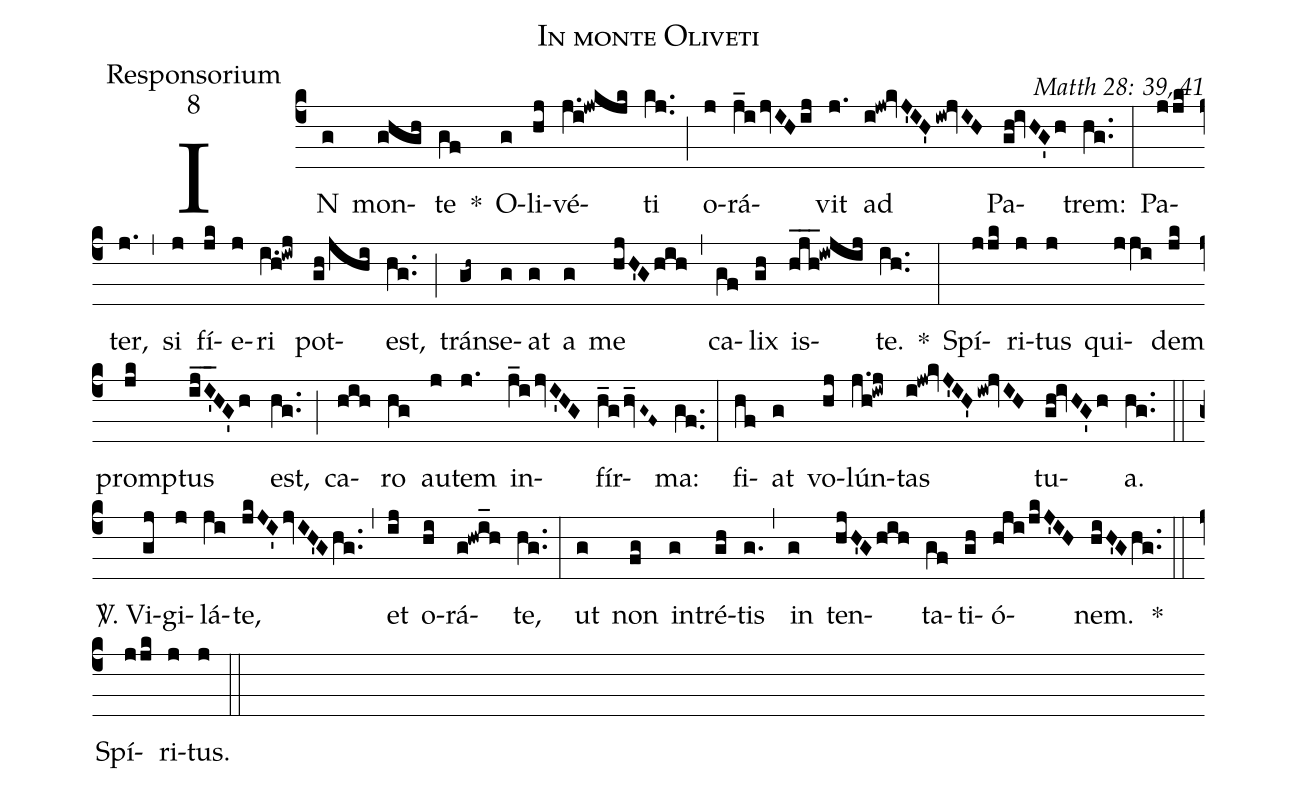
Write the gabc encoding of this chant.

name: In monte Oliveti;
office-part: Responsorium;
mode: 8;
commentary: Matth 28: 39, 41;
%%
(c4) IN(g) mon(ghgh)te(gf) *() O(g)li(hj)vé(j.i!jwkjk)ti(kj..) (;) o(j)rá(j_ijvIHij)vit(j.) ad(i!jw!kvJ'IH'iw!jvIH) Pa(gh!ivHG'h)trem:(hg..) (:)
Pa(jjk)ter,(j.) (,) si(j) fí(jk)e(j)ri(i.h!iwj) pot(gh/jhi)est,(hg..) (;) tráns(gh~)e(g)at(g) a(g) me(hjH'Ghih) (,) ca(gf)lix(gh) is(hjh___!iwjij)te.(ih..) *(:)
Spí(jjk)ri(j)tus(j) qui(jji)dem(jk) promp(jk)tus(ij_I'_HG'h) est,(hg..) (;) ca(hih)ro(hg) au(j)tem(j.) in(j_ijvI'HG)fír(h_ghv_G~F~)ma:(gf..) (:)
fi(hf)at(g) vo(hj)lún(j.h!iwj)tas(i!jw!kvJ'IH'iw!jvIH) tu(gh!ivHG'h)a.(hg..) (::)
<sp>V/</sp>. Vi(gj)gi(j)lá(ji)te,(jkJI'jvIH'Ghg..) (,) et(ij) o(hi)rá(g!hwi_h)te,(hg..) (:)
ut(g) non(fg) in(g)tré(gh)tis(g.) (,) in(g) ten(hjH'Ghih)ta(gf)ti(gh)ó(hji/jkJ'IH)nem.(hiH'Ghg..) *(::)
Spí(jjk)ri(j)tus.(j) (::)
